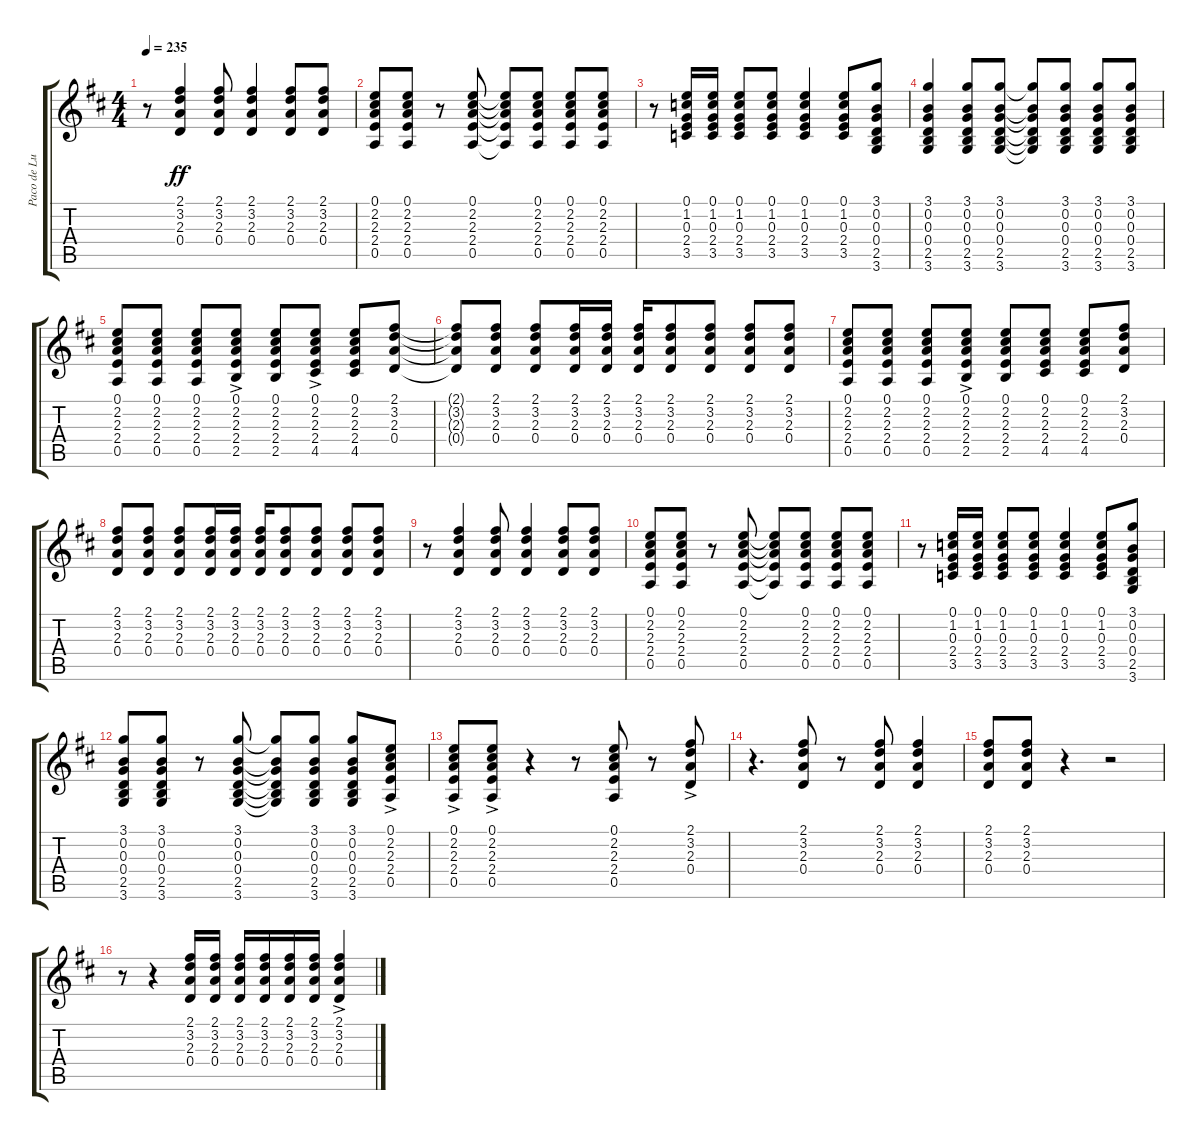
\track ("Paco de Lucía" "Paco de Lu") {instrument acousticguitarnylon}
\staff {score tabs}
\tuning (E4 B3 G3 D3 A2 E2) {hide}
\ts (4 4)
\tempo 235
\clef g2
\ks d
r.8{dy ff} (2.1 3.2 2.3 0.4).4 (2.1 3.2 2.3 0.4).8 (2.1 3.2 2.3 0.4).4 (2.1 3.2 2.3 0.4).8 (2.1 3.2 2.3 0.4).8 |
(0.1 2.2 2.3 2.4 0.5).8 (0.1 2.2 2.3 2.4 0.5).8 r.8 (0.1 2.2 2.3 2.4 0.5).8 (0.1{t} 2.2{t} 2.3{t} 2.4{t} 0.5{t}).8 (0.1 2.2 2.3 2.4 0.5).8 (0.1 2.2 2.3 2.4 0.5).8 (0.1 2.2 2.3 2.4 0.5).8 |
r.8 (0.1 1.2 0.3 2.4 3.5).16 (0.1 1.2 0.3 2.4 3.5).16 (0.1 1.2 0.3 2.4 3.5).8 (0.1 1.2 0.3 2.4 3.5).8 (0.1 1.2 0.3 2.4 3.5).4 (0.1 1.2 0.3 2.4 3.5).8 (3.1 0.2 0.3 0.4 2.5 3.6).8 |
(3.1 0.2 0.3 0.4 2.5 3.6).4 (3.1 0.2 0.3 0.4 2.5 3.6).8 (3.1 0.2 0.3 0.4 2.5 3.6).8 (3.1{t} 0.2{t} 0.3{t} 0.4{t} 2.5{t} 3.6{t}).8 (3.1 0.2 0.3 0.4 2.5 3.6).8 (3.1 0.2 0.3 0.4 2.5 3.6).8 (3.1 0.2 0.3 0.4 2.5 3.6).8 |
(0.1 2.2 2.3 2.4 0.5).8 (0.1 2.2 2.3 2.4 0.5).8 (0.1 2.2 2.3 2.4 0.5).8 (0.1{ac} 2.2{ac} 2.3{ac} 2.4{ac} 2.5{ac}).8 (0.1 2.2 2.3 2.4 2.5).8 (0.1{ac} 2.2{ac} 2.3{ac} 2.4{ac} 4.5{ac}).8 (0.1 2.2 2.3 2.4 4.5).8 (2.1 3.2 2.3 0.4).8 |
(2.1{t} 3.2{t} 2.3{t} 0.4{t}).8 (2.1 3.2 2.3 0.4).8 (2.1 3.2 2.3 0.4).8 (2.1 3.2 2.3 0.4).16 (2.1 3.2 2.3 0.4).16 (2.1 3.2 2.3 0.4).16 (2.1 3.2 2.3 0.4).8 (2.1 3.2 2.3 0.4).8 (2.1 3.2 2.3 0.4).8 (2.1 3.2 2.3 0.4).8 |
(0.1 2.2 2.3 2.4 0.5).8 (0.1 2.2 2.3 2.4 0.5).8 (0.1 2.2 2.3 2.4 0.5).8 (0.1{ac} 2.2{ac} 2.3{ac} 2.4{ac} 2.5{ac}).8 (0.1 2.2 2.3 2.4 2.5).8 (0.1 2.2 2.3 2.4 4.5).8 (0.1 2.2 2.3 2.4 4.5).8 (2.1 3.2 2.3 0.4).8 |
(2.1 3.2 2.3 0.4).8 (2.1 3.2 2.3 0.4).8 (2.1 3.2 2.3 0.4).8 (2.1 3.2 2.3 0.4).16 (2.1 3.2 2.3 0.4).16 (2.1 3.2 2.3 0.4).16 (2.1 3.2 2.3 0.4).8 (2.1 3.2 2.3 0.4).8 (2.1 3.2 2.3 0.4).8 (2.1 3.2 2.3 0.4).8 |
r.8 (2.1 3.2 2.3 0.4).4 (2.1 3.2 2.3 0.4).8 (2.1 3.2 2.3 0.4).4 (2.1 3.2 2.3 0.4).8 (2.1 3.2 2.3 0.4).8 |
(0.1 2.2 2.3 2.4 0.5).8 (0.1 2.2 2.3 2.4 0.5).8 r.8 (0.1 2.2 2.3 2.4 0.5).8 (0.1{t} 2.2{t} 2.3{t} 2.4{t} 0.5{t}).8 (0.1 2.2 2.3 2.4 0.5).8 (0.1 2.2 2.3 2.4 0.5).8 (0.1 2.2 2.3 2.4 0.5).8 |
r.8 (0.1 1.2 0.3 2.4 3.5).16 (0.1 1.2 0.3 2.4 3.5).16 (0.1 1.2 0.3 2.4 3.5).8 (0.1 1.2 0.3 2.4 3.5).8 (0.1 1.2 0.3 2.4 3.5).4 (0.1 1.2 0.3 2.4 3.5).8 (3.1 0.2 0.3 0.4 2.5 3.6).8 |
(3.1 0.2 0.3 0.4 2.5 3.6).8 (3.1 0.2 0.3 0.4 2.5 3.6).8 r.8 (3.1 0.2 0.3 0.4 2.5 3.6).8 (3.1{t} 0.2{t} 0.3{t} 0.4{t} 2.5{t} 3.6{t}).8 (3.1 0.2 0.3 0.4 2.5 3.6).8 (3.1 0.2 0.3 0.4 2.5 3.6).8 (0.1{ac} 2.2{ac} 2.3{ac} 2.4{ac} 0.5{ac}).8 |
(0.1{ac} 2.2{ac} 2.3{ac} 2.4{ac} 0.5{ac}).8 (0.1{ac} 2.2{ac} 2.3{ac} 2.4{ac} 0.5{ac}).8 r.4 r.8 (0.1 2.2 2.3 2.4 0.5).8 r.8 (2.1{ac} 3.2{ac} 2.3{ac} 0.4{ac}).8 |
r.4{d} (2.1 3.2 2.3 0.4).8 r.8 (2.1 3.2 2.3 0.4).8 (2.1 3.2 2.3 0.4).4 |
(2.1 3.2 2.3 0.4).8 (2.1 3.2 2.3 0.4).8 r.4 r.2 |
r.8 r.4 (2.1 3.2 2.3 0.4).16 (2.1 3.2 2.3 0.4).16 (2.1 3.2 2.3 0.4).16 (2.1 3.2 2.3 0.4).16 (2.1 3.2 2.3 0.4).16 (2.1 3.2 2.3 0.4).16 (2.1{ac} 3.2{ac} 2.3{ac} 0.4{ac}).4
